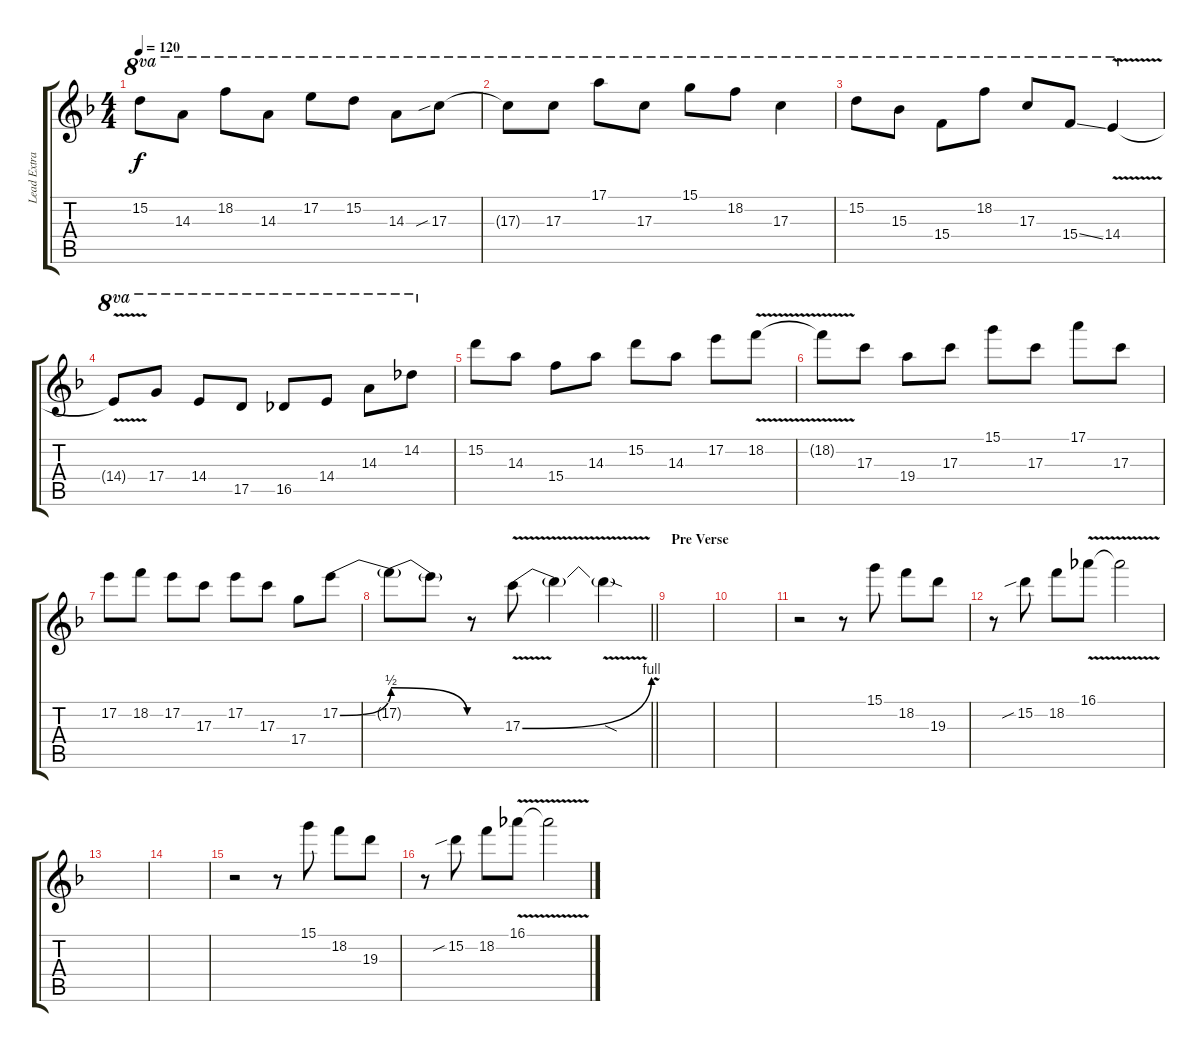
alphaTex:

\track ("Lead Extra" "Lead Extra") {instrument distortionguitar}
\staff {score tabs}
\tuning (E4 B3 G3 D3 A2 D2) {hide}
\ts (4 4)
\tempo 120
\clef g2
\ks f
15.2.8{ot 8va dy f} 14.3.8{ot 8va} 18.2.8{ot 8va} 14.3.8{ot 8va} 17.2.8{ot 8va} 15.2.8{ot 8va} 14.3.8{ot 8va} 17.3{sib}.8{ot 8va} |
17.3{t}.8{ot 8va} 17.3.8{ot 8va} 17.1.8{ot 8va} 17.3.8{ot 8va} 15.1.8{ot 8va} 18.2.8{ot 8va} 17.3.4{ot 8va} |
15.2.8{ot 8va} 15.3.8{ot 8va} 15.4.8{ot 8va} 18.2.8{ot 8va} 17.3.8{ot 8va} 15.4{ss}.8{ot 8va} 14.4{v}.4{ot 8va} |
14.4{t}.8{ot 8va} 17.4.8{ot 8va} 14.4.8{ot 8va} 17.5.8{ot 8va} 16.5.8{ot 8va} 14.4.8{ot 8va} 14.3.8{ot 8va} 14.2.8{ot 8va} |
15.2.8 14.3.8 15.4.8 14.3.8 15.2.8 14.3.8 17.2.8 18.2{v}.8 |
18.2{t}.8 17.3.8 19.4.8 17.3.8 15.1.8 17.3.8 17.1.8 17.3.8 |
17.2.8 18.2.8 17.2.8 17.3.8 17.2.8 17.3.8 17.4.8 17.2{be (bend 0 0 60 2)}.8 |
\barLineRight lightlight
17.2{be (release 0 2 60 0) t}.8 17.2{t}.8 r.8 17.3{be (bend 0 0 60 4) v}.8 17.3{t}.4 17.3{v sod t}.4 |
\section ("" "Pre Verse")
|
|
r.2 r.8 15.1.8 18.2.8 19.3.8 |
r.8 15.2{sib}.8 18.2.8 16.1{v}.8 16.1{t}.2 |
|
|
r.2 r.8 15.1.8 18.2.8 19.3.8 |
r.8 15.2{sib}.8 18.2.8 16.1{v}.8 16.1{t}.2
